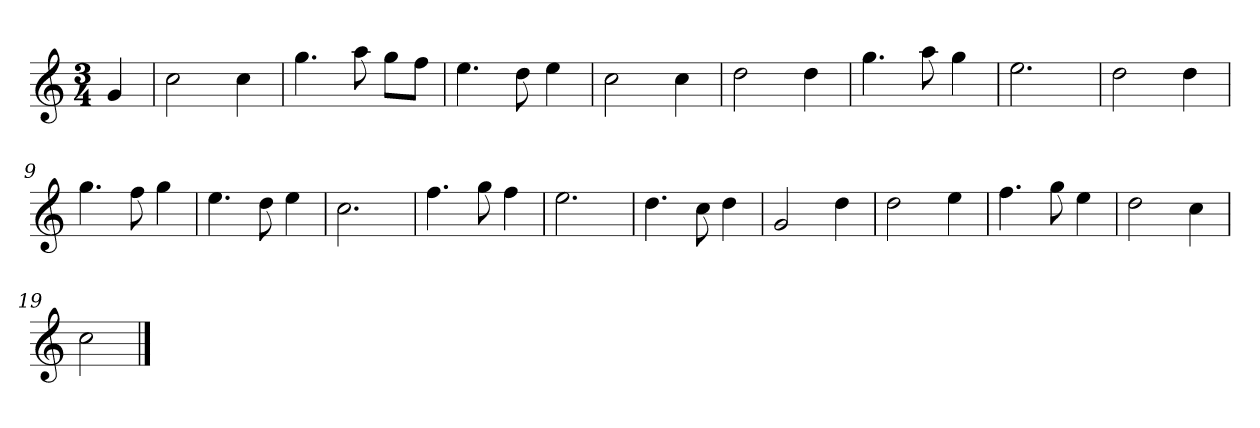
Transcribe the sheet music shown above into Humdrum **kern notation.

**kern
*part1
*staff1
*k[]
*M3/4
*MM120
=
4g
=1
2cc
4cc
=2
4.gg
8aa
8ggL
8ffJ
=3
4.ee
8dd
4ee
=4
2cc
4cc
=5
2dd
4dd
=6
4.gg
8aa
4gg
=7
2.ee
=8
2dd
4dd
=9
4.gg
8ff
4gg
=10
4.ee
8dd
4ee
=11
2.cc
=12
4.ff
8gg
4ff
=13
2.ee
=14
4.dd
8cc
4dd
=15
2g
4dd
=16
2dd
4ee
=17
4.ff
8gg
4ee
=18
2dd
4cc
=19
2cc
==
*-
